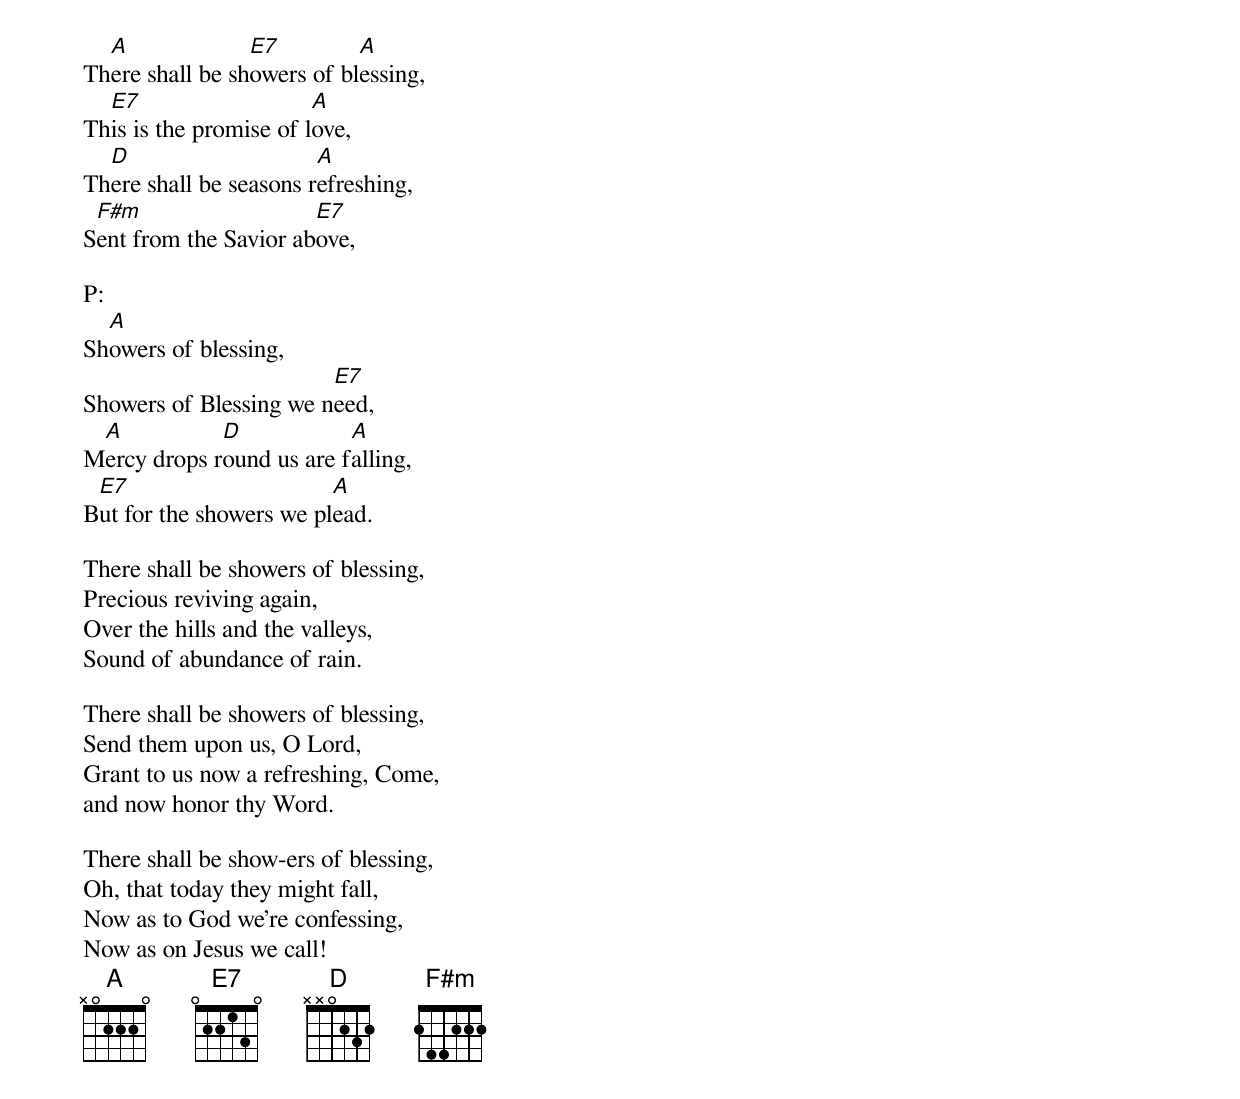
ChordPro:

Th[A]ere shall be sh[E7]owers of bl[A]essing,
Th[E7]is is the promise of l[A]ove,
Th[D]ere shall be seasons r[A]efreshing,
S[F#m]ent from the Savior ab[E7]ove,

P:
Sh[A]owers of blessing,
Showers of Blessing we n[E7]eed,
M[A]ercy drops r[D]ound us are f[A]alling,
B[E7]ut for the showers we pl[A]ead.

There shall be showers of blessing,
Precious reviving again,
Over the hills and the valleys,
Sound of abundance of rain.

There shall be showers of blessing,
Send them upon us, O Lord,
Grant to us now a refreshing, Come,
and now honor thy Word.

There shall be show-ers of blessing,
Oh, that today they might fall,
Now as to God we're confessing,
Now as on Jesus we call!
